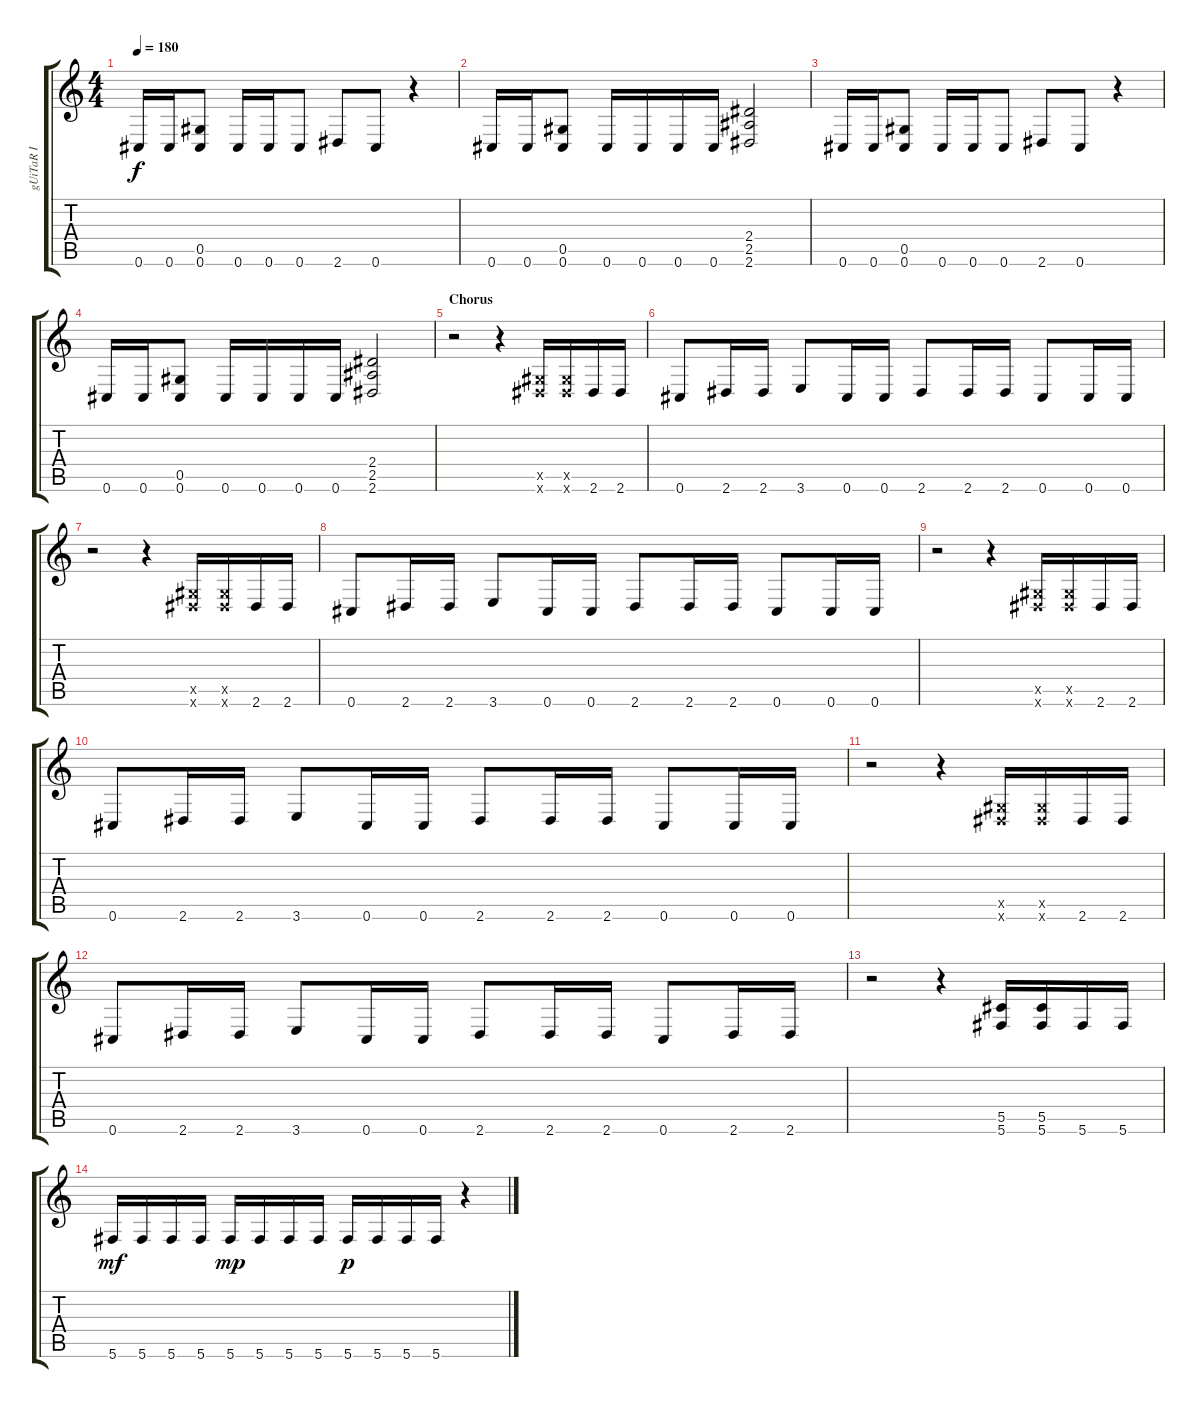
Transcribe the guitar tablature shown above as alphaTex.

\track ("gUiTaR I" "gUiTaR I") {instrument overdrivenguitar}
\staff {score tabs}
\tuning (Eb4 Bb3 Gb3 Db3 Ab2 Db2) {hide}
\ts (4 4)
\tempo 180
\clef g2
\ks c
0.6.16{dy f} 0.6.16 (0.5 0.6).8 0.6.16 0.6.16 0.6.8 2.6.8 0.6.8 r.4 |
0.6.16 0.6.16 (0.5 0.6).8 0.6.16 0.6.16 0.6.16 0.6.16 (2.4 2.5 2.6).2 |
0.6.16 0.6.16 (0.5 0.6).8 0.6.16 0.6.16 0.6.8 2.6.8 0.6.8 r.4 |
0.6.16 0.6.16 (0.5 0.6).8 0.6.16 0.6.16 0.6.16 0.6.16 (2.4 2.5 2.6).2 |
\section ("" "Chorus")
r.2 r.4 (0.5{x} 2.6{x}).16 (0.5{x} 2.6{x}).16 2.6.16 2.6.16 |
0.6.8 2.6.16 2.6.16 3.6.8 0.6.16 0.6.16 2.6.8 2.6.16 2.6.16 0.6.8 0.6.16 0.6.16 |
r.2 r.4 (0.5{x} 2.6{x}).16 (0.5{x} 2.6{x}).16 2.6.16 2.6.16 |
0.6.8 2.6.16 2.6.16 3.6.8 0.6.16 0.6.16 2.6.8 2.6.16 2.6.16 0.6.8 0.6.16 0.6.16 |
r.2 r.4 (0.5{x} 2.6{x}).16 (0.5{x} 2.6{x}).16 2.6.16 2.6.16 |
0.6.8 2.6.16 2.6.16 3.6.8 0.6.16 0.6.16 2.6.8 2.6.16 2.6.16 0.6.8 0.6.16 0.6.16 |
r.2 r.4 (0.5{x} 2.6{x}).16 (0.5{x} 2.6{x}).16 2.6.16 2.6.16 |
0.6.8 2.6.16 2.6.16 3.6.8 0.6.16 0.6.16 2.6.8 2.6.16 2.6.16 0.6.8 2.6.16 2.6.16 |
r.2 r.4 (5.5 5.6).16 (5.5 5.6).16 5.6.16 5.6.16 |
5.6.16{dy mf} 5.6.16 5.6.16 5.6.16 5.6.16{dy mp} 5.6.16 5.6.16 5.6.16 5.6.16{dy p} 5.6.16 5.6.16 5.6.16 r.4
